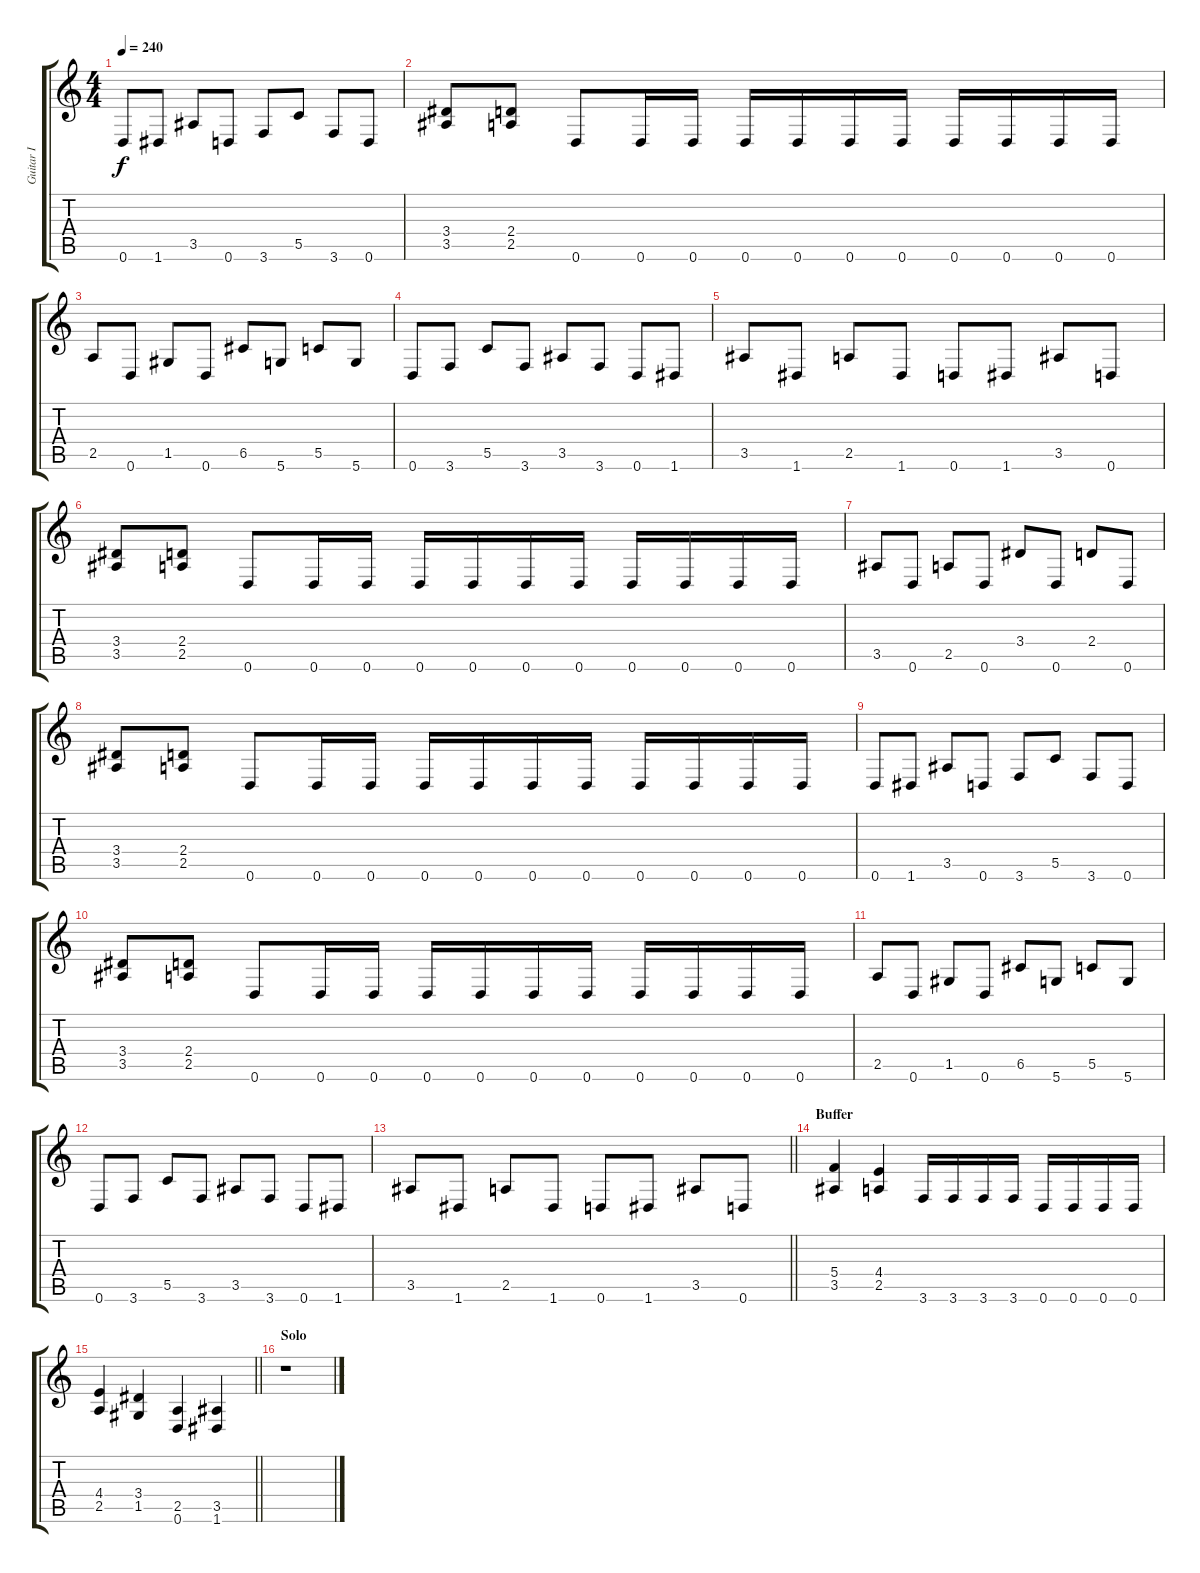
\track ("Guitar I" "Guitar I") {instrument distortionguitar}
\staff {score tabs}
\tuning (D4 A3 F3 C3 G2 D2) {hide}
\ts (4 4)
\tempo 240
\clef g2
\ks c
0.6.8{dy f} 1.6.8 3.5.8 0.6.8 3.6.8 5.5.8 3.6.8 0.6.8 |
(3.4 3.5).8 (2.4 2.5).8 0.6.8 0.6.16 0.6.16 0.6.16 0.6.16 0.6.16 0.6.16 0.6.16 0.6.16 0.6.16 0.6.16 |
2.5.8 0.6.8 1.5.8 0.6.8 6.5.8 5.6.8 5.5.8 5.6.8 |
0.6.8 3.6.8 5.5.8 3.6.8 3.5.8 3.6.8 0.6.8 1.6.8 |
3.5.8 1.6.8 2.5.8 1.6.8 0.6.8 1.6.8 3.5.8 0.6.8 |
(3.4 3.5).8 (2.4 2.5).8 0.6.8 0.6.16 0.6.16 0.6.16 0.6.16 0.6.16 0.6.16 0.6.16 0.6.16 0.6.16 0.6.16 |
3.5.8 0.6.8 2.5.8 0.6.8 3.4.8 0.6.8 2.4.8 0.6.8 |
(3.4 3.5).8 (2.4 2.5).8 0.6.8 0.6.16 0.6.16 0.6.16 0.6.16 0.6.16 0.6.16 0.6.16 0.6.16 0.6.16 0.6.16 |
0.6.8 1.6.8 3.5.8 0.6.8 3.6.8 5.5.8 3.6.8 0.6.8 |
(3.4 3.5).8 (2.4 2.5).8 0.6.8 0.6.16 0.6.16 0.6.16 0.6.16 0.6.16 0.6.16 0.6.16 0.6.16 0.6.16 0.6.16 |
2.5.8 0.6.8 1.5.8 0.6.8 6.5.8 5.6.8 5.5.8 5.6.8 |
0.6.8 3.6.8 5.5.8 3.6.8 3.5.8 3.6.8 0.6.8 1.6.8 |
\barLineRight lightlight
3.5.8 1.6.8 2.5.8 1.6.8 0.6.8 1.6.8 3.5.8 0.6.8 |
\section ("" "Buffer")
(5.4 3.5).4 (4.4 2.5).4 3.6.16 3.6.16 3.6.16 3.6.16 0.6.16 0.6.16 0.6.16 0.6.16 |
\barLineRight lightlight
(4.4 2.5).4 (3.4 1.5).4 (2.5 0.6).4 (3.5 1.6).4 |
\section ("" "Solo")
r.1
